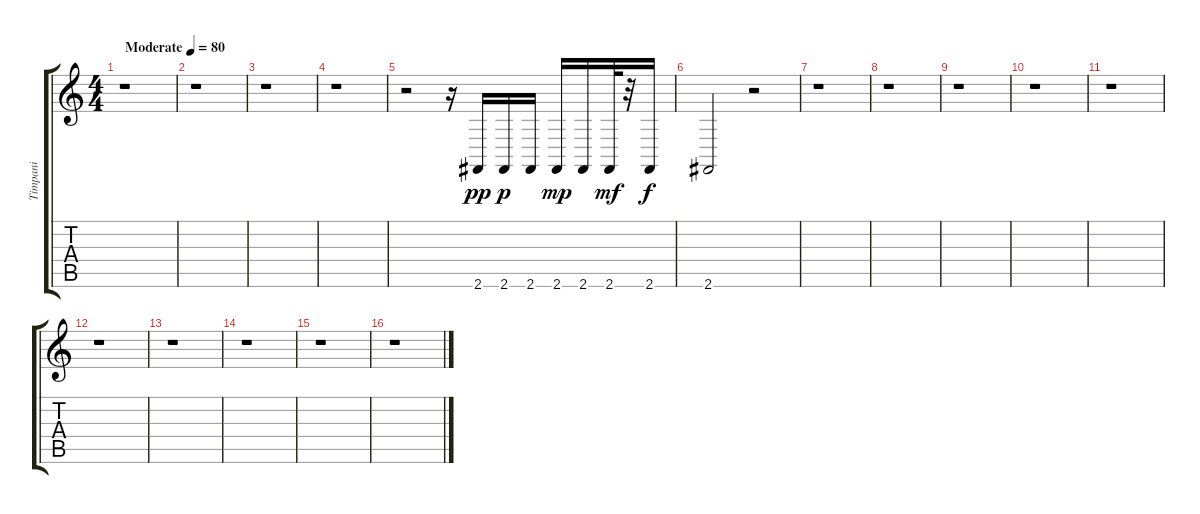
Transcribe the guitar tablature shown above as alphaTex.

\track ("Timpani" "Timpani") {instrument timpani}
\staff {score tabs}
\tuning (E4 B3 G3 D3 A2 E2) {hide}
\ts (4 4)
\tempo (80 "Moderate")
\clef g2
\ks c
r.1{dy pp instrument timpani} |
r.1 |
r.1 |
r.1 |
r.2 r.16 2.6.16 2.6.16{dy p} 2.6.16 2.6.16{dy mp} 2.6.16 2.6.32{dy mf} r.32 2.6.16{dy f} |
2.6.2 r.2 |
r.1 |
r.1 |
r.1 |
r.1 |
r.1 |
r.1 |
r.1 |
r.1 |
r.1 |
r.1
